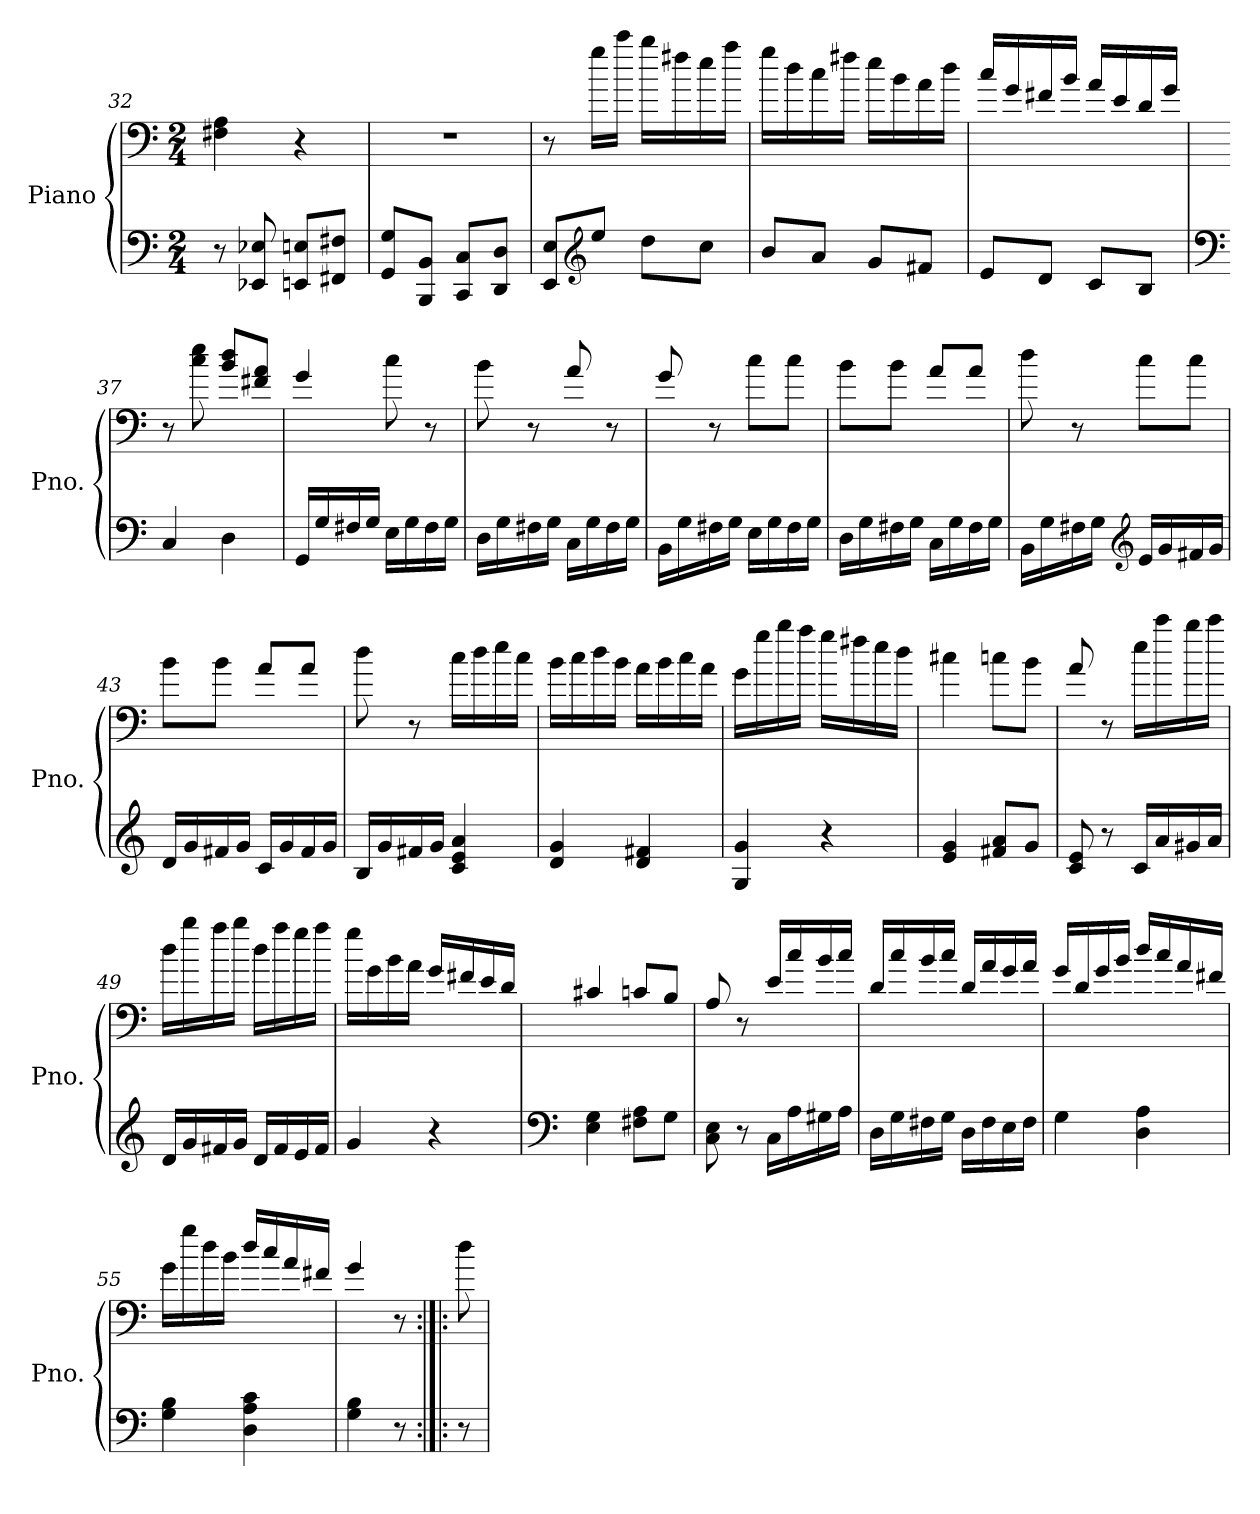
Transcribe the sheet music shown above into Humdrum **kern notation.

**kern	**kern
*part1	*part1
*staff2	*staff1
*I"Piano	*
*I'Pno.	*
!!LO:PB:g=z
*clefF4	*clefF4
*k[]	*k[]
*M2/4	*M2/4
=32	=32
8r	4F#X\ 4A\
8EE-X/ 8E-X/	.
8EEn/ 8En/L	4r
8FF#X/ 8F#X/J	.
=33	=33
8GG/ 8G/L	2r
8BBB/ 8BB/J	.
8CC/ 8C/L	.
8DD/ 8D/J	.
=34	=34
8EE/ 8E/L	8r
*clefG2	*
8ee/J	16gg\LL
.	16ccc\JJ
8dd\L	16bb\LL
.	16ff#X\
8cc\J	16ee\
.	16aa\JJ
=35	=35
8b/L	16gg\LL
.	16dd\
8a/J	16cc\
.	16ff#X\JJ
8g/L	16ee\LL
.	16b\
8f#X/J	16a\
.	16dd\JJ
=36	=36
8e/L	16cc/LL
.	16g/
8d/J	16f#X/
.	16b/JJ
8c/L	16a/LL
.	16e/
8B/J	16d/
.	16g/JJ
=37	=37
*clefF4	*
4C/	8r
.	8cc\ 8ee\
4D\	8b/ 8dd/L
.	8f#X/ 8a/J
!!LO:LB:g=z
=38	=38
16GG/LL	4g/
16G/	.
16F#X/	.
16G/JJ	.
16E\LL	8cc\
16G\	.
16F#\	8r
16G\JJ	.
=39	=39
16D\LL	8b\
16G\	.
16F#X\	8r
16G\JJ	.
16C\LL	8a/
16G\	.
16F#\	8r
16G\JJ	.
=40	=40
16BB\LL	8g/
16G\	.
16F#X\	8r
16G\JJ	.
16E\LL	8cc\L
16G\	.
16F#\	8cc\J
16G\JJ	.
=41	=41
16D\LL	8b\L
16G\	.
16F#X\	8b\J
16G\JJ	.
16C\LL	8a/L
16G\	.
16F#\	8a/J
16G\JJ	.
=42	=42
16BB\LL	8dd\
16G\	.
16F#X\	8r
16G\JJ	.
*clefG2	*
16e/LL	8cc\L
16g/	.
16f#X/	8cc\J
16g/JJ	.
!!LO:LB:g=z
=43	=43
16d/LL	8b\L
16g/	.
16f#X/	8b\J
16g/JJ	.
16c/LL	8a/L
16g/	.
16f#/	8a/J
16g/JJ	.
=44	=44
16B/LL	8dd\
16g/	.
16f#X/	8r
16g/JJ	.
4c/ 4e/ 4a/	16cc\LL
.	16dd\
.	16ee\
.	16cc\JJ
=45	=45
4d/ 4g/	16b\LL
.	16cc\
.	16dd\
.	16b\JJ
4d/ 4f#X/	16a\LL
.	16b\
.	16cc\
.	16a\JJ
=46	=46
4G/ 4g/	16g\LL
.	16gg\
.	16bb\
.	16aa\JJ
4r	16gg\LL
.	16ff#X\
.	16ee\
.	16dd\JJ
=47	=47
4e/ 4g/	4cc#X\
8f#X/ 8a/L	8ccn\L
8g/J	8b\J
=48	=48
8c/ 8e/	8a/
8r	8r
16c/LL	16ee\LL
16a/	16ccc\
16g#X/	16bb\
16a/JJ	16ccc\JJ
!!LO:LB:g=z
=49	=49
16d/LL	16dd\LL
16g/	16bb\
16f#X/	16aa\
16g/JJ	16bb\JJ
16d/LL	16dd\LL
16f#/	16aa\
16e/	16gg\
16f#/JJ	16aa\JJ
=50	=50
4g/	16gg\LL
.	16g\
.	16b\
.	16a\JJ
4r	16g/LL
.	16f#X/
.	16e/
.	16d/JJ
=51	=51
*clefF4	*
4E\ 4G\	4c#X/
8F#X\ 8A\L	8cn/L
8G\J	8B/J
=52	=52
8C\ 8E\	8A/
8r	8r
16C\LL	16e/LL
16A\	16cc/
16G#X\	16b/
16A\JJ	16cc/JJ
=53	=53
16D\LL	16d/LL
16G\	16cc/
16F#X\	16b/
16G\JJ	16cc/JJ
16D\LL	16d/LL
16F#\	16a/
16E\	16g/
16F#\JJ	16a/JJ
=54	=54
4G\	16g/LL
.	16d/
.	16g/
.	16b/JJ
4D\ 4A\	16dd/LL
.	16cc/
.	16a/
.	16f#X/JJ
!!LO:LB:g=z
=55	=55
4G\ 4B\	16g\LL
.	16gg\
.	16dd\
.	16b\JJ
4D\ 4A\ 4c\	16dd/LL
.	16cc/
.	16a/
.	16f#X/JJ
=56	=56
4G\ 4B\	4g/
8r	8r
=56X4:|!|:	=56X4:|!|:
8r	8dd\
=	=
*-	*-
